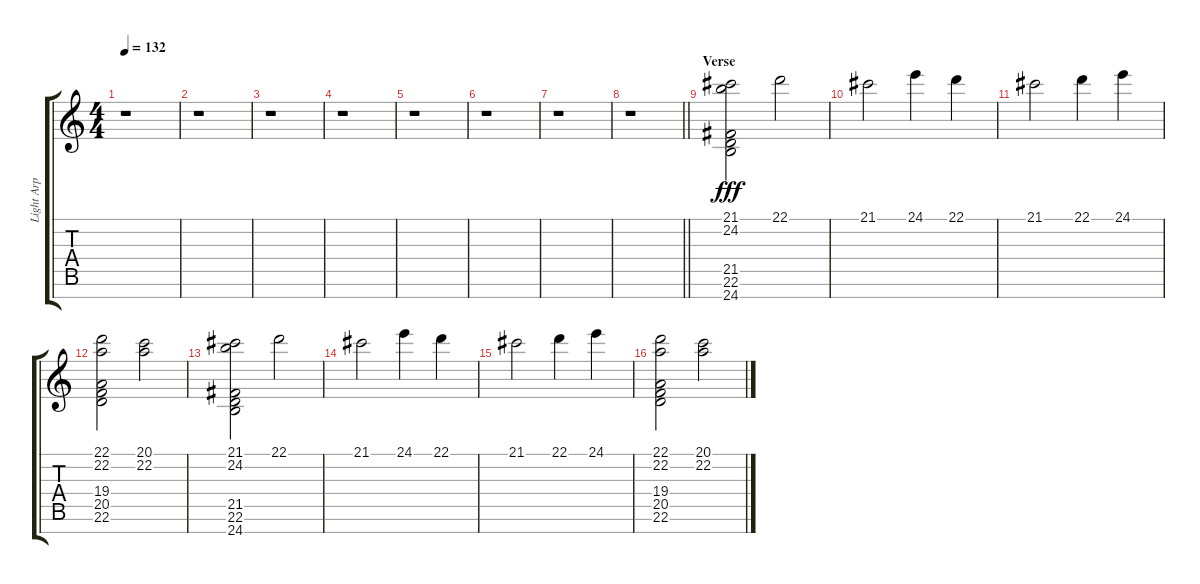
\track ("Light Arp" "Light Arp") {instrument lead6voice}
\staff {score tabs}
\tuning (E4 B3 G3 D3 A2 E2 B1) {hide}
\ts (4 4)
\tempo 132
\clef g2
\ks c
r.1{dy fff} |
r.1 |
r.1 |
r.1 |
r.1 |
r.1 |
r.1 |
\barLineRight lightlight
r.1 |
\section ("" "Verse")
(21.1 24.2 21.5 22.6 24.7).2 22.1.2 |
21.1.2 24.1.4 22.1.4 |
21.1.2 22.1.4 24.1.4 |
(22.1 22.2 19.4 20.5 22.6).2 (20.1 22.2).2 |
(21.1 24.2 21.5 22.6 24.7).2 22.1.2 |
21.1.2 24.1.4 22.1.4 |
21.1.2 22.1.4 24.1.4 |
(22.1 22.2 19.4 20.5 22.6).2 (20.1 22.2).2
